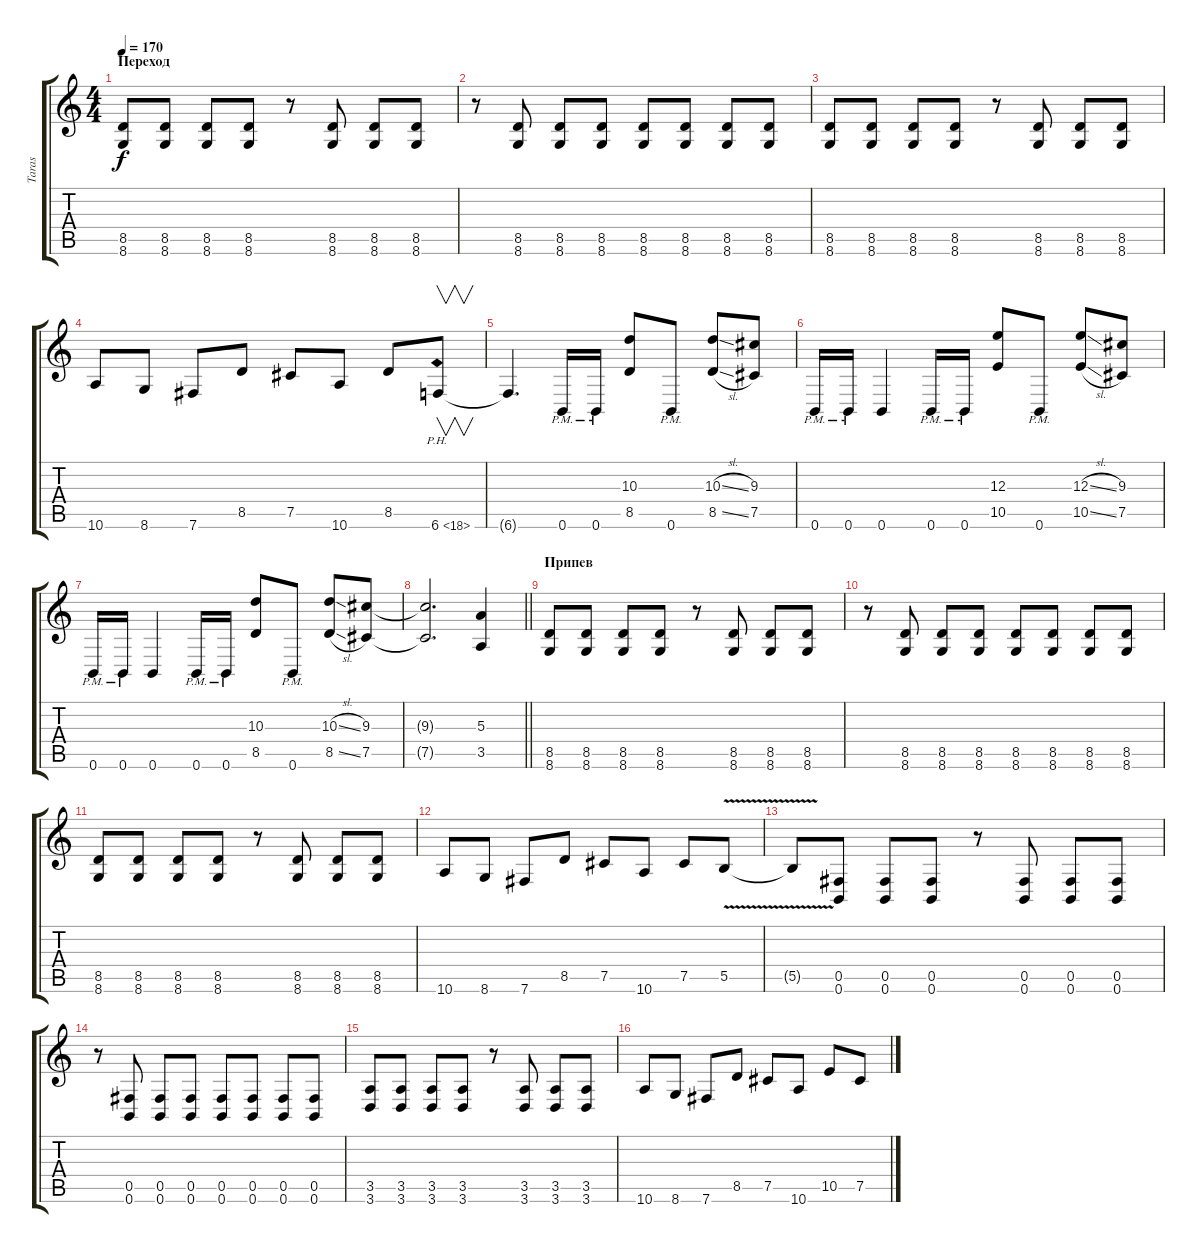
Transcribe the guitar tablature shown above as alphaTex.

\track ("Taras" "Taras") {instrument distortionguitar}
\staff {score tabs}
\tuning (Db4 Ab3 E3 B2 Gb2 B1) {hide}
\ts (4 4)
\section ("" "Переход")
\tempo 170
\clef g2
\ks c
(8.5 8.6).8{dy f} (8.5 8.6).8 (8.5 8.6).8 (8.5 8.6).8 r.8 (8.5 8.6).8 (8.5 8.6).8 (8.5 8.6).8 |
r.8 (8.5 8.6).8 (8.5 8.6).8 (8.5 8.6).8 (8.5 8.6).8 (8.5 8.6).8 (8.5 8.6).8 (8.5 8.6).8 |
(8.5 8.6).8 (8.5 8.6).8 (8.5 8.6).8 (8.5 8.6).8 r.8 (8.5 8.6).8 (8.5 8.6).8 (8.5 8.6).8 |
10.6.8 8.6.8 7.6.8 8.5.8 7.5.8 10.6.8 8.5.8 6.6{ph 12}.8{v instrument guitarharmonics} |
6.6{t}.4{d} 0.6{pm}.16{instrument distortionguitar} 0.6{pm}.16 (10.3 8.5).8 0.6{pm}.8 (10.3{sl} 8.5{sl}).8 (9.3 7.5).8 |
0.6{pm}.16 0.6{pm}.16 0.6.4 0.6{pm}.16 0.6{pm}.16 (12.3 10.5).8 0.6{pm}.8 (12.3{sl} 10.5{sl}).8 (9.3 7.5).8 |
0.6{pm}.16 0.6{pm}.16 0.6.4 0.6{pm}.16 0.6{pm}.16 (10.3 8.5).8 0.6{pm}.8 (10.3{sl} 8.5{sl}).8 (9.3 7.5).8 |
\barLineRight lightlight
(9.3{t} 7.5{t}).2{d} (5.3 3.5).4 |
\section ("" "Припев")
(8.5 8.6).8 (8.5 8.6).8 (8.5 8.6).8 (8.5 8.6).8 r.8 (8.5 8.6).8 (8.5 8.6).8 (8.5 8.6).8 |
r.8 (8.5 8.6).8 (8.5 8.6).8 (8.5 8.6).8 (8.5 8.6).8 (8.5 8.6).8 (8.5 8.6).8 (8.5 8.6).8 |
(8.5 8.6).8 (8.5 8.6).8 (8.5 8.6).8 (8.5 8.6).8 r.8 (8.5 8.6).8 (8.5 8.6).8 (8.5 8.6).8 |
10.6.8 8.6.8 7.6.8 8.5.8 7.5.8 10.6.8 7.5.8 5.5{v}.8 |
5.5{t}.8 (0.5 0.6).8 (0.5 0.6).8 (0.5 0.6).8 r.8 (0.5 0.6).8 (0.5 0.6).8 (0.5 0.6).8 |
r.8 (0.5 0.6).8 (0.5 0.6).8 (0.5 0.6).8 (0.5 0.6).8 (0.5 0.6).8 (0.5 0.6).8 (0.5 0.6).8 |
(3.5 3.6).8 (3.5 3.6).8 (3.5 3.6).8 (3.5 3.6).8 r.8 (3.5 3.6).8 (3.5 3.6).8 (3.5 3.6).8 |
10.6.8 8.6.8 7.6.8 8.5.8 7.5.8 10.6.8 10.5.8 7.5.8
